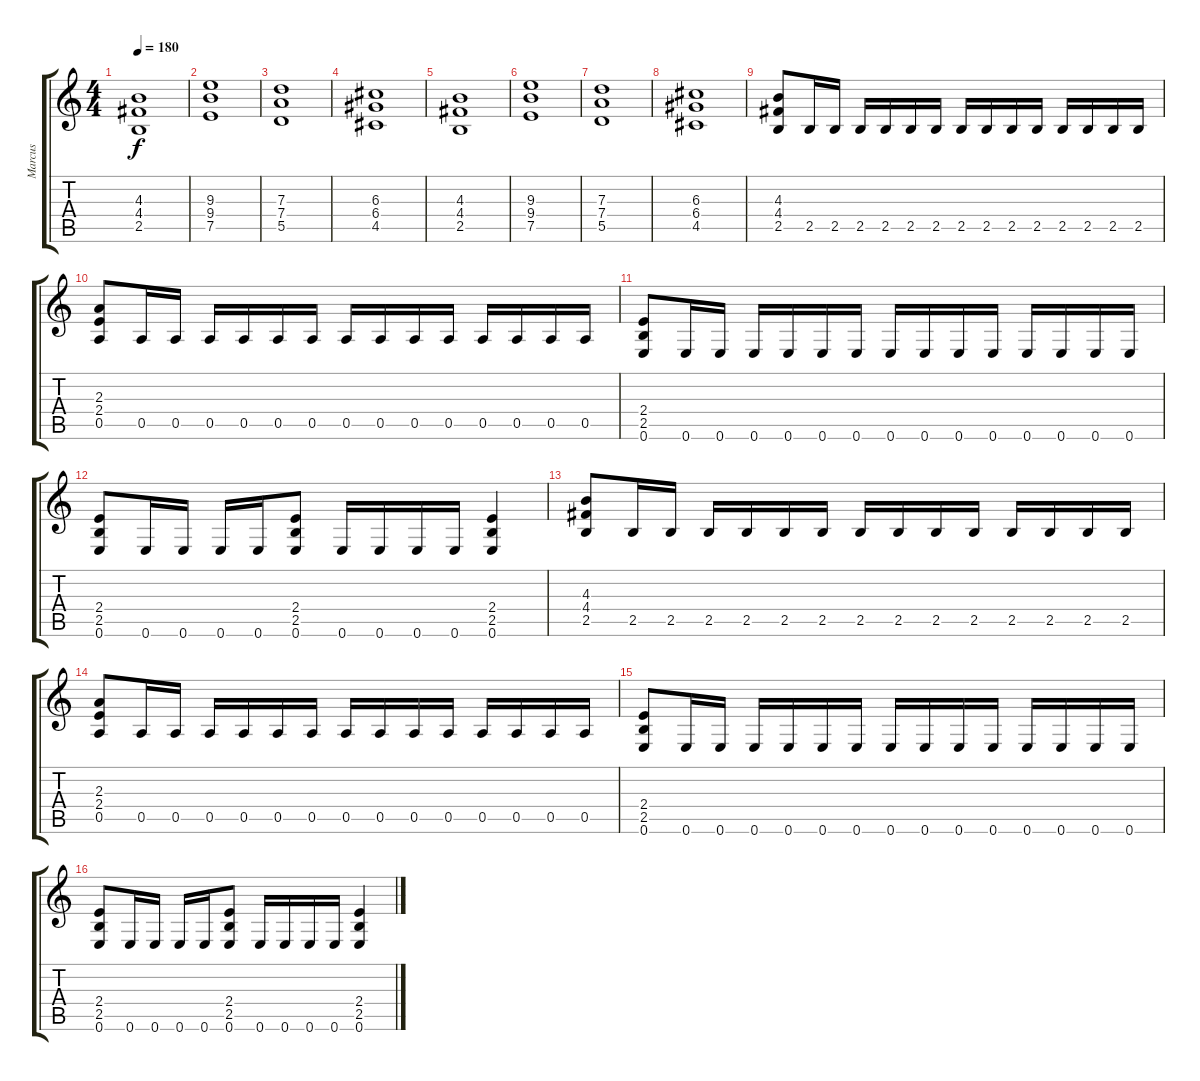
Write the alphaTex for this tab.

\track ("Marcus" "Marcus") {instrument distortionguitar}
\staff {score tabs}
\tuning (E4 B3 G3 D3 A2 E2) {hide}
\ts (4 4)
\tempo 180
\clef g2
\ks c
(4.3 4.4 2.5).1{dy f} |
(9.3 9.4 7.5).1 |
(7.3 7.4 5.5).1 |
(6.3 6.4 4.5).1 |
(4.3 4.4 2.5).1 |
(9.3 9.4 7.5).1 |
(7.3 7.4 5.5).1 |
(6.3 6.4 4.5).1 |
(4.3 4.4 2.5).8 2.5.16 2.5.16 2.5.16 2.5.16 2.5.16 2.5.16 2.5.16 2.5.16 2.5.16 2.5.16 2.5.16 2.5.16 2.5.16 2.5.16 |
(2.3 2.4 0.5).8 0.5.16 0.5.16 0.5.16 0.5.16 0.5.16 0.5.16 0.5.16 0.5.16 0.5.16 0.5.16 0.5.16 0.5.16 0.5.16 0.5.16 |
(2.4 2.5 0.6).8 0.6.16 0.6.16 0.6.16 0.6.16 0.6.16 0.6.16 0.6.16 0.6.16 0.6.16 0.6.16 0.6.16 0.6.16 0.6.16 0.6.16 |
(2.4 2.5 0.6).8 0.6.16 0.6.16 0.6.16 0.6.16 (2.4 2.5 0.6).8 0.6.16 0.6.16 0.6.16 0.6.16 (2.4 2.5 0.6).4 |
(4.3 4.4 2.5).8 2.5.16 2.5.16 2.5.16 2.5.16 2.5.16 2.5.16 2.5.16 2.5.16 2.5.16 2.5.16 2.5.16 2.5.16 2.5.16 2.5.16 |
(2.3 2.4 0.5).8 0.5.16 0.5.16 0.5.16 0.5.16 0.5.16 0.5.16 0.5.16 0.5.16 0.5.16 0.5.16 0.5.16 0.5.16 0.5.16 0.5.16 |
(2.4 2.5 0.6).8 0.6.16 0.6.16 0.6.16 0.6.16 0.6.16 0.6.16 0.6.16 0.6.16 0.6.16 0.6.16 0.6.16 0.6.16 0.6.16 0.6.16 |
(2.4 2.5 0.6).8 0.6.16 0.6.16 0.6.16 0.6.16 (2.4 2.5 0.6).8 0.6.16 0.6.16 0.6.16 0.6.16 (2.4 2.5 0.6).4
